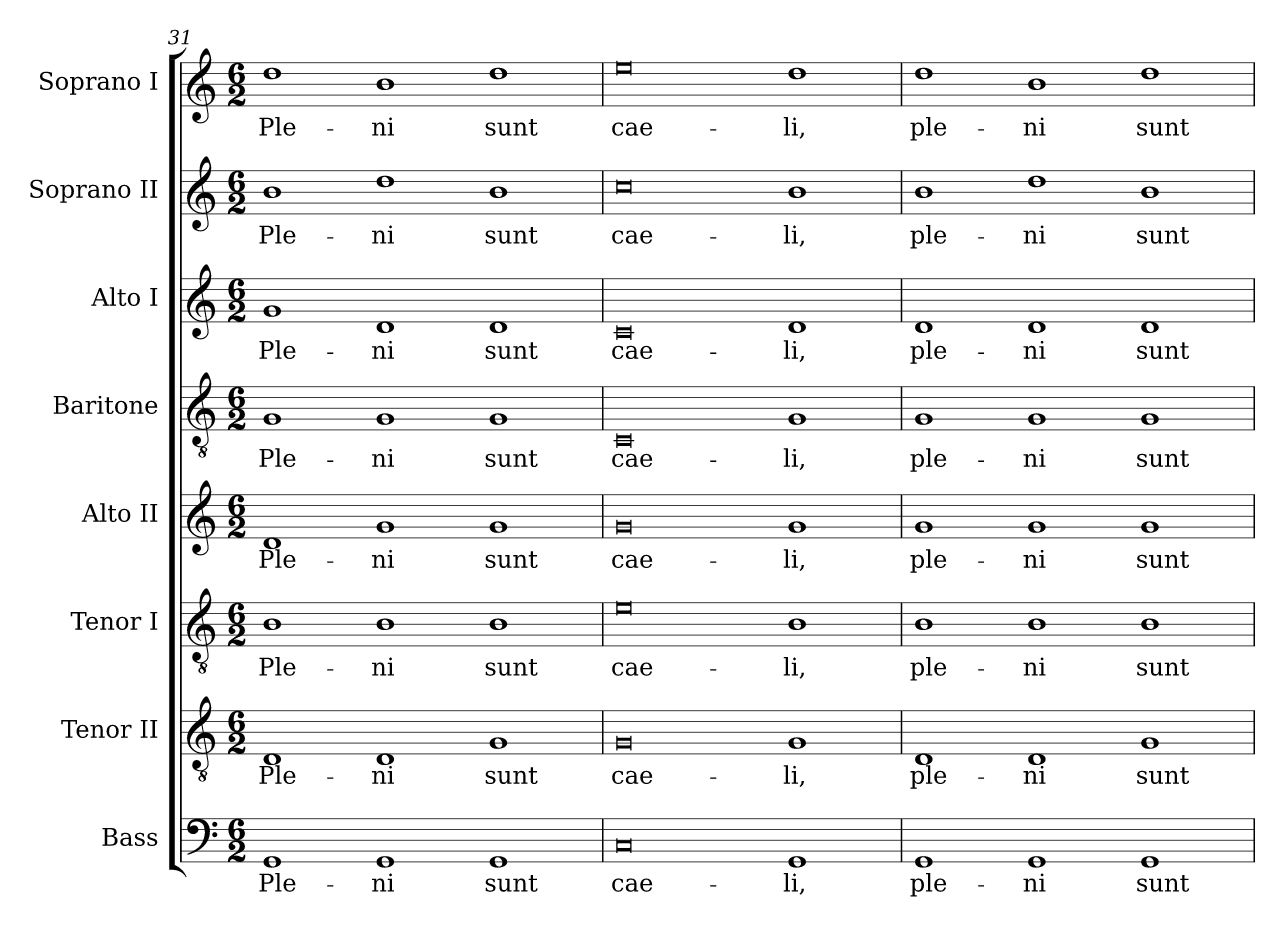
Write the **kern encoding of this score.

**kern	**text	**kern	**text	**kern	**text	**kern	**text	**kern	**text	**kern	**text	**kern	**text	**kern	**text
*part8	*part8	*part7	*part7	*part6	*part6	*part5	*part5	*part4	*part4	*part3	*part3	*part2	*part2	*part1	*part1
*staff8	*staff8	*staff7	*staff7	*staff6	*staff6	*staff5	*staff5	*staff4	*staff4	*staff3	*staff3	*staff2	*staff2	*staff1	*staff1
*I"Bass	*	*I"Tenor II	*	*I"Tenor I	*	*I"Alto II	*	*I"Baritone	*	*I"Alto I	*	*I"Soprano II	*	*I"Soprano I	*
!!LO:PB:g=z
*clefF4	*	*clefGv2	*	*clefGv2	*	*clefG2	*	*clefGv2	*	*clefG2	*	*clefG2	*	*clefG2	*
*ITrd7c12	*	*ITrd7c12	*	*ITrd7c12	*	*	*	*ITrd7c12	*	*	*	*	*	*	*
*k[]	*	*k[]	*	*k[]	*	*k[]	*	*k[]	*	*k[]	*	*k[]	*	*k[]	*
*C:	*	*C:	*	*C:	*	*C:	*	*C:	*	*C:	*	*C:	*	*C:	*
*M6/2	*	*M6/2	*	*M6/2	*	*M6/2	*	*M6/2	*	*M6/2	*	*M6/2	*	*M6/2	*
=31	=31	=31	=31	=31	=31	=31	=31	=31	=31	=31	=31	=31	=31	=31	=31
!	!LO:LY:b:color=#000000	!	!	!	!	!	!	!	!	!	!	!	!	!	!
!	!	!	!LO:LY:b:color=#000000	!	!	!	!	!	!	!	!	!	!	!	!
!	!	!	!	!	!LO:LY:b:color=#000000	!	!	!	!	!	!	!	!	!	!
!	!	!	!	!	!	!	!LO:LY:b:color=#000000	!	!	!	!	!	!	!	!
!	!	!	!	!	!	!	!	!	!LO:LY:b:color=#000000	!	!	!	!	!	!
!	!	!	!	!	!	!	!	!	!	!	!LO:LY:b:color=#000000	!	!	!	!
!	!	!	!	!	!	!	!	!	!	!	!	!	!LO:LY:b:color=#000000	!	!
!	!	!	!	!	!	!	!	!	!	!	!	!	!	!	!LO:LY:b:color=#000000
1GGGi	Ple-	1DDi	Ple-	1BBi	Ple-	1di	Ple-	1GGi	Ple-	1gi	Ple-	1bi	Ple-	1ddi	Ple-
!	!LO:LY:b:color=#000000	!	!	!	!	!	!	!	!	!	!	!	!	!	!
!	!	!	!LO:LY:b:color=#000000	!	!	!	!	!	!	!	!	!	!	!	!
!	!	!	!	!	!LO:LY:b:color=#000000	!	!	!	!	!	!	!	!	!	!
!	!	!	!	!	!	!	!LO:LY:b:color=#000000	!	!	!	!	!	!	!	!
!	!	!	!	!	!	!	!	!	!LO:LY:b:color=#000000	!	!	!	!	!	!
!	!	!	!	!	!	!	!	!	!	!	!LO:LY:b:color=#000000	!	!	!	!
!	!	!	!	!	!	!	!	!	!	!	!	!	!LO:LY:b:color=#000000	!	!
!	!	!	!	!	!	!	!	!	!	!	!	!	!	!	!LO:LY:b:color=#000000
1GGGi	-ni	1DDi	-ni	1BBi	-ni	1gi	-ni	1GGi	-ni	1di	-ni	1ddi	-ni	1bi	-ni
!	!LO:LY:b:color=#000000	!	!	!	!	!	!	!	!	!	!	!	!	!	!
!	!	!	!LO:LY:b:color=#000000	!	!	!	!	!	!	!	!	!	!	!	!
!	!	!	!	!	!LO:LY:b:color=#000000	!	!	!	!	!	!	!	!	!	!
!	!	!	!	!	!	!	!LO:LY:b:color=#000000	!	!	!	!	!	!	!	!
!	!	!	!	!	!	!	!	!	!LO:LY:b:color=#000000	!	!	!	!	!	!
!	!	!	!	!	!	!	!	!	!	!	!LO:LY:b:color=#000000	!	!	!	!
!	!	!	!	!	!	!	!	!	!	!	!	!	!LO:LY:b:color=#000000	!	!
!	!	!	!	!	!	!	!	!	!	!	!	!	!	!	!LO:LY:b:color=#000000
1GGGi	sunt	1GGi	sunt	1BBi	sunt	1gi	sunt	1GGi	sunt	1di	sunt	1bi	sunt	1ddi	sunt
=32	=32	=32	=32	=32	=32	=32	=32	=32	=32	=32	=32	=32	=32	=32	=32
!	!LO:LY:b:color=#000000	!	!	!	!	!	!	!	!	!	!	!	!	!	!
!	!	!	!LO:LY:b:color=#000000	!	!	!	!	!	!	!	!	!	!	!	!
!	!	!	!	!	!LO:LY:b:color=#000000	!	!	!	!	!	!	!	!	!	!
!	!	!	!	!	!	!	!LO:LY:b:color=#000000	!	!	!	!	!	!	!	!
!	!	!	!	!	!	!	!	!	!LO:LY:b:color=#000000	!	!	!	!	!	!
!	!	!	!	!	!	!	!	!	!	!	!LO:LY:b:color=#000000	!	!	!	!
!	!	!	!	!	!	!	!	!	!	!	!	!	!LO:LY:b:color=#000000	!	!
!	!	!	!	!	!	!	!	!	!	!	!	!	!	!	!LO:LY:b:color=#000000
0CCi	cae-	0GGi	cae-	0Ei	cae-	0gi	cae-	0CCi	cae-	0ci	cae-	0cci	cae-	0eei	cae-
!	!LO:LY:b:color=#000000	!	!	!	!	!	!	!	!	!	!	!	!	!	!
!	!	!	!LO:LY:b:color=#000000	!	!	!	!	!	!	!	!	!	!	!	!
!	!	!	!	!	!LO:LY:b:color=#000000	!	!	!	!	!	!	!	!	!	!
!	!	!	!	!	!	!	!LO:LY:b:color=#000000	!	!	!	!	!	!	!	!
!	!	!	!	!	!	!	!	!	!LO:LY:b:color=#000000	!	!	!	!	!	!
!	!	!	!	!	!	!	!	!	!	!	!LO:LY:b:color=#000000	!	!	!	!
!	!	!	!	!	!	!	!	!	!	!	!	!	!LO:LY:b:color=#000000	!	!
!	!	!	!	!	!	!	!	!	!	!	!	!	!	!	!LO:LY:b:color=#000000
1GGGi	-li,	1GGi	-li,	1BBi	-li,	1gi	-li,	1GGi	-li,	1di	-li,	1bi	-li,	1ddi	-li,
=33	=33	=33	=33	=33	=33	=33	=33	=33	=33	=33	=33	=33	=33	=33	=33
!	!LO:LY:b:color=#000000	!	!	!	!	!	!	!	!	!	!	!	!	!	!
!	!	!	!LO:LY:b:color=#000000	!	!	!	!	!	!	!	!	!	!	!	!
!	!	!	!	!	!LO:LY:b:color=#000000	!	!	!	!	!	!	!	!	!	!
!	!	!	!	!	!	!	!LO:LY:b:color=#000000	!	!	!	!	!	!	!	!
!	!	!	!	!	!	!	!	!	!LO:LY:b:color=#000000	!	!	!	!	!	!
!	!	!	!	!	!	!	!	!	!	!	!LO:LY:b:color=#000000	!	!	!	!
!	!	!	!	!	!	!	!	!	!	!	!	!	!LO:LY:b:color=#000000	!	!
!	!	!	!	!	!	!	!	!	!	!	!	!	!	!	!LO:LY:b:color=#000000
1GGGi	ple-	1DDi	ple-	1BBi	ple-	1gi	ple-	1GGi	ple-	1di	ple-	1bi	ple-	1ddi	ple-
!	!LO:LY:b:color=#000000	!	!	!	!	!	!	!	!	!	!	!	!	!	!
!	!	!	!LO:LY:b:color=#000000	!	!	!	!	!	!	!	!	!	!	!	!
!	!	!	!	!	!LO:LY:b:color=#000000	!	!	!	!	!	!	!	!	!	!
!	!	!	!	!	!	!	!LO:LY:b:color=#000000	!	!	!	!	!	!	!	!
!	!	!	!	!	!	!	!	!	!LO:LY:b:color=#000000	!	!	!	!	!	!
!	!	!	!	!	!	!	!	!	!	!	!LO:LY:b:color=#000000	!	!	!	!
!	!	!	!	!	!	!	!	!	!	!	!	!	!LO:LY:b:color=#000000	!	!
!	!	!	!	!	!	!	!	!	!	!	!	!	!	!	!LO:LY:b:color=#000000
1GGGi	-ni	1DDi	-ni	1BBi	-ni	1gi	-ni	1GGi	-ni	1di	-ni	1ddi	-ni	1bi	-ni
!	!LO:LY:b:color=#000000	!	!	!	!	!	!	!	!	!	!	!	!	!	!
!	!	!	!LO:LY:b:color=#000000	!	!	!	!	!	!	!	!	!	!	!	!
!	!	!	!	!	!LO:LY:b:color=#000000	!	!	!	!	!	!	!	!	!	!
!	!	!	!	!	!	!	!LO:LY:b:color=#000000	!	!	!	!	!	!	!	!
!	!	!	!	!	!	!	!	!	!LO:LY:b:color=#000000	!	!	!	!	!	!
!	!	!	!	!	!	!	!	!	!	!	!LO:LY:b:color=#000000	!	!	!	!
!	!	!	!	!	!	!	!	!	!	!	!	!	!LO:LY:b:color=#000000	!	!
!	!	!	!	!	!	!	!	!	!	!	!	!	!	!	!LO:LY:b:color=#000000
1GGGi	sunt	1GGi	sunt	1BBi	sunt	1gi	sunt	1GGi	sunt	1di	sunt	1bi	sunt	1ddi	sunt
=	=	=	=	=	=	=	=	=	=	=	=	=	=	=	=
*-	*-	*-	*-	*-	*-	*-	*-	*-	*-	*-	*-	*-	*-	*-	*-
